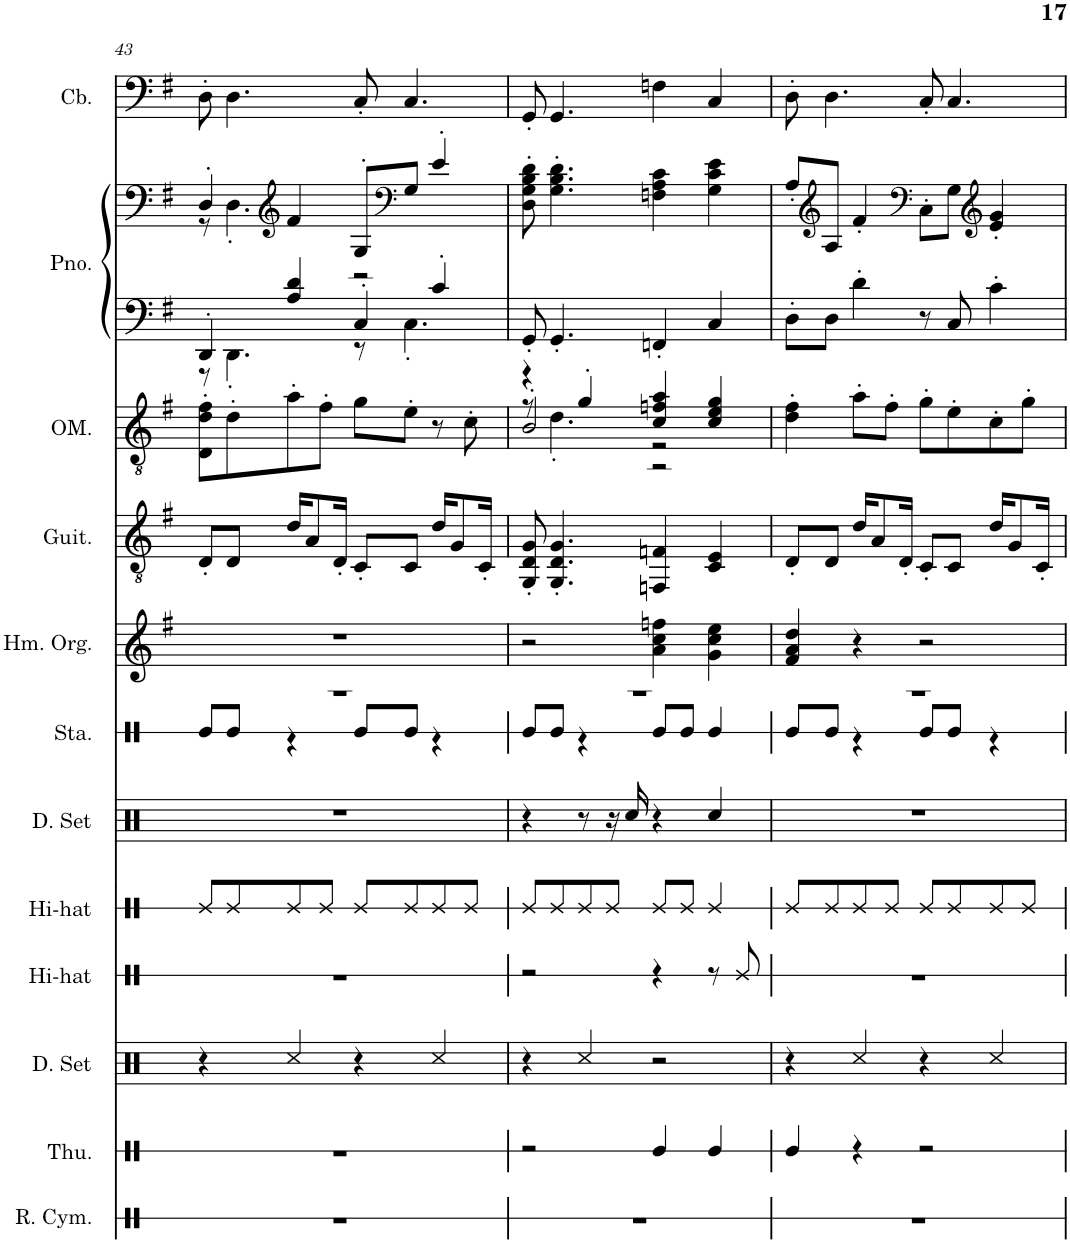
**kern	**kern	**kern	**kern	**kern	**kern	**kern	**kern	**kern	**kern	**kern	**kern	**kern
*part12	*part11	*part10	*part9	*part8	*part7	*part6	*part5	*part4	*part3	*part2	*part2	*part1
*staff13	*staff12	*staff11	*staff10	*staff9	*staff8	*staff7	*staff6	*staff5	*staff4	*staff3	*staff2	*staff1
*I"Ride Cymbal, RIDE CYMB	*I"Thundersheet, CRASH CYM	*I"Drumset, RIM SHOT	*I"Hi-hat, OPEN HIHA	*I"Hi-hat, CLOSED H.	*I"Drumset, SNARE DRU	*I"Stamp, BASS DRUM	*I"Hammond Organ, ORGAN 3	*I"Classical Guitar, NYLON GTR	*I"Octave Mandolin, STEEL GTR	*I"Piano, A.PIANO 2	*	*I"Contrabass, ACOU BASS
*I'R. Cym.	*I'Thu.	*I'D. Set	*I'Hi-hat	*I'Hi-hat	*I'D. Set	*I'Sta.	*I'Hm. Org.	*I'Guit.	*I'OM.	*I'Pno.	*	*I'Cb.
!!LO:PB:g=z
*clefX	*clefX	*clefX	*clefX	*clefX	*clefX	*clefX	*clefG2	*clefGv2	*clefGv2	*clefG2	*clefF4	*clefF4
*	*	*	*	*	*	*	*	*	*	*	*	*Trd7c12
*k[]	*k[]	*k[]	*k[]	*k[]	*k[]	*k[]	*k[f#]	*k[f#]	*k[f#]	*k[f#]	*k[f#]	*k[f#]
*M4/4	*M4/4	*M4/4	*M4/4	*M4/4	*M4/4	*M4/4	*M4/4	*M4/4	*M4/4	*M4/4	*M4/4	*M4/4
=43	=43	=43	=43	=43	=43	=43	=43	=43	=43	=43	=43	=43
*	*	*	*	*	*	*^	*	*	*	*^	*^	*
1r	1r	4r	1r	8Re/L	1r	1r	8Re/L	1r	8D'/L	8D\' 8d\' 8f#\'L	4DD'/	8r	4D'/	8r	8D'\
.	.	.	.	8Re/	.	.	8Re/J	.	8D/J	8d'\	.	4.DD'\	.	4.D'\	4.D\
*	*	*	*	*	*	*	*	*	*	*	*	*	*clefG2	*	*
.	.	4Rcc/	.	8Re/	.	.	4r	.	16d/KL	8a'\	4A/ 4d/	.	4f#/	.	.
.	.	.	.	.	.	.	.	.	8A/	.	.	.	.	.	.
.	.	.	.	8Re/J	.	.	.	.	.	8f#'\J	.	.	.	.	.
.	.	.	.	.	.	.	.	.	16D'/Jk	.	.	.	.	.	.
.	.	4r	.	8Re/L	.	.	8Re/L	.	8C'/L	8g\L	4C'/	8r	8G'/L	2r	8C'/
*	*	*	*	*	*	*	*	*	*	*	*	*	*clefF4	*	*
.	.	.	.	8Re/	.	.	8Re/J	.	8C/J	8e'\J	.	4.C'\	8G/J	.	4.C/
.	.	4Rcc/	.	8Re/	.	.	4r	.	16d/KL	8r	4c'/	.	4e'/	.	.
.	.	.	.	.	.	.	.	.	8G/	.	.	.	.	.	.
.	.	.	.	8Re/J	.	.	.	.	.	8c'\	.	.	.	.	.
.	.	.	.	.	.	.	.	.	16C'/Jk	.	.	.	.	.	.
*	*	*	*	*	*	*	*	*	*	*	*v	*v	*	*	*
*	*	*	*	*	*	*	*	*	*	*	*	*v	*v	*
=44	=44	=44	=44	=44	=44	=44	=44	=44	=44	=44	=44	=44	=44
*	*	*	*	*	*	*	*	*	*	*^	*	*	*
*	*	*	*	*	*	*	*	*	*	*	*^	*	*	*
1r	2r	4r	2r	8Re/L	4r	1r	8Re/L	2r	8GG/' 8D/' 8G/'	4r	8r	2B'/	8GG'/	8D\' 8G\' 8B\' 8d\'	8GG'/
.	.	.	.	8Re/	.	.	8Re/J	.	4.GG/' 4.D/' 4.G/'	.	4.d'\	.	4.GG'/	4.G\' 4.B\' 4.d\'	4.GG/
.	.	4Rcc/	.	8Re/	8r	.	4r	.	.	4g'/	.	.	.	.	.
.	.	.	.	8Re/J	16r	.	.	.	.	.	.	.	.	.	.
.	.	.	.	.	16Rcc/	.	.	.	.	.	.	.	.	.	.
.	4Re/	2r	4r	8Re/L	4r	.	8Re/L	4a\ 4cc\ 4ffn\	4FFn/ 4Fn/	4c/ 4fn/ 4a/	2r	2r	4FFn'/	4Fn\ 4A\ 4c\	4Fn\
.	.	.	.	8Re/J	.	.	8Re/J	.	.	.	.	.	.	.	.
.	4Re/	.	8r	4Re/	4Rcc/	.	4Re/	4g\ 4cc\ 4ee\	4C/ 4E/	4c/ 4e/ 4g/	.	.	4C/	4G\ 4c\ 4e\	4C/
.	.	.	8Re/	.	.	.	.	.	.	.	.	.	.	.	.
*	*	*	*	*	*	*	*	*	*	*v	*v	*v	*	*	*
=45	=45	=45	=45	=45	=45	=45	=45	=45	=45	=45	=45	=45	=45
1r	4Re/	4r	1r	8Re/L	1r	1r	8Re/L	4f#/ 4a/ 4dd/	8D'/L	4d\' 4f#\'	8D'\L	8A'/L	8D'\
*	*	*	*	*	*	*	*	*	*	*	*	*clefG2	*
.	.	.	.	8Re/	.	.	8Re/J	.	8D/J	.	8D\J	8A/J	4.D\
.	4r	4Rcc/	.	8Re/	.	.	4r	4r	16d/KL	8a'\L	4d'\	4f#'/	.
.	.	.	.	.	.	.	.	.	8A/	.	.	.	.
.	.	.	.	8Re/J	.	.	.	.	.	8f#'\J	.	.	.
.	.	.	.	.	.	.	.	.	16D'/Jk	.	.	.	.
*	*	*	*	*	*	*	*	*	*	*	*	*clefF4	*
.	2r	4r	.	8Re/L	.	.	8Re/L	2r	8C'/L	8g'\L	8r	8C'\L	8C'/
.	.	.	.	8Re/	.	.	8Re/J	.	8C/J	8e'\	8C/	8G\J	4.C/
*	*	*	*	*	*	*	*	*	*	*	*	*clefG2	*
.	.	4Rcc/	.	8Re/	.	.	4r	.	16d/KL	8c'\	4c'\	4e/' 4g/'	.
.	.	.	.	.	.	.	.	.	8G/	.	.	.	.
.	.	.	.	8Re/J	.	.	.	.	.	8g'\J	.	.	.
.	.	.	.	.	.	.	.	.	16C'/Jk	.	.	.	.
*	*	*	*	*	*	*v	*v	*	*	*	*	*	*
=	=	=	=	=	=	=	=	=	=	=	=	=
*-	*-	*-	*-	*-	*-	*-	*-	*-	*-	*-	*-	*-
